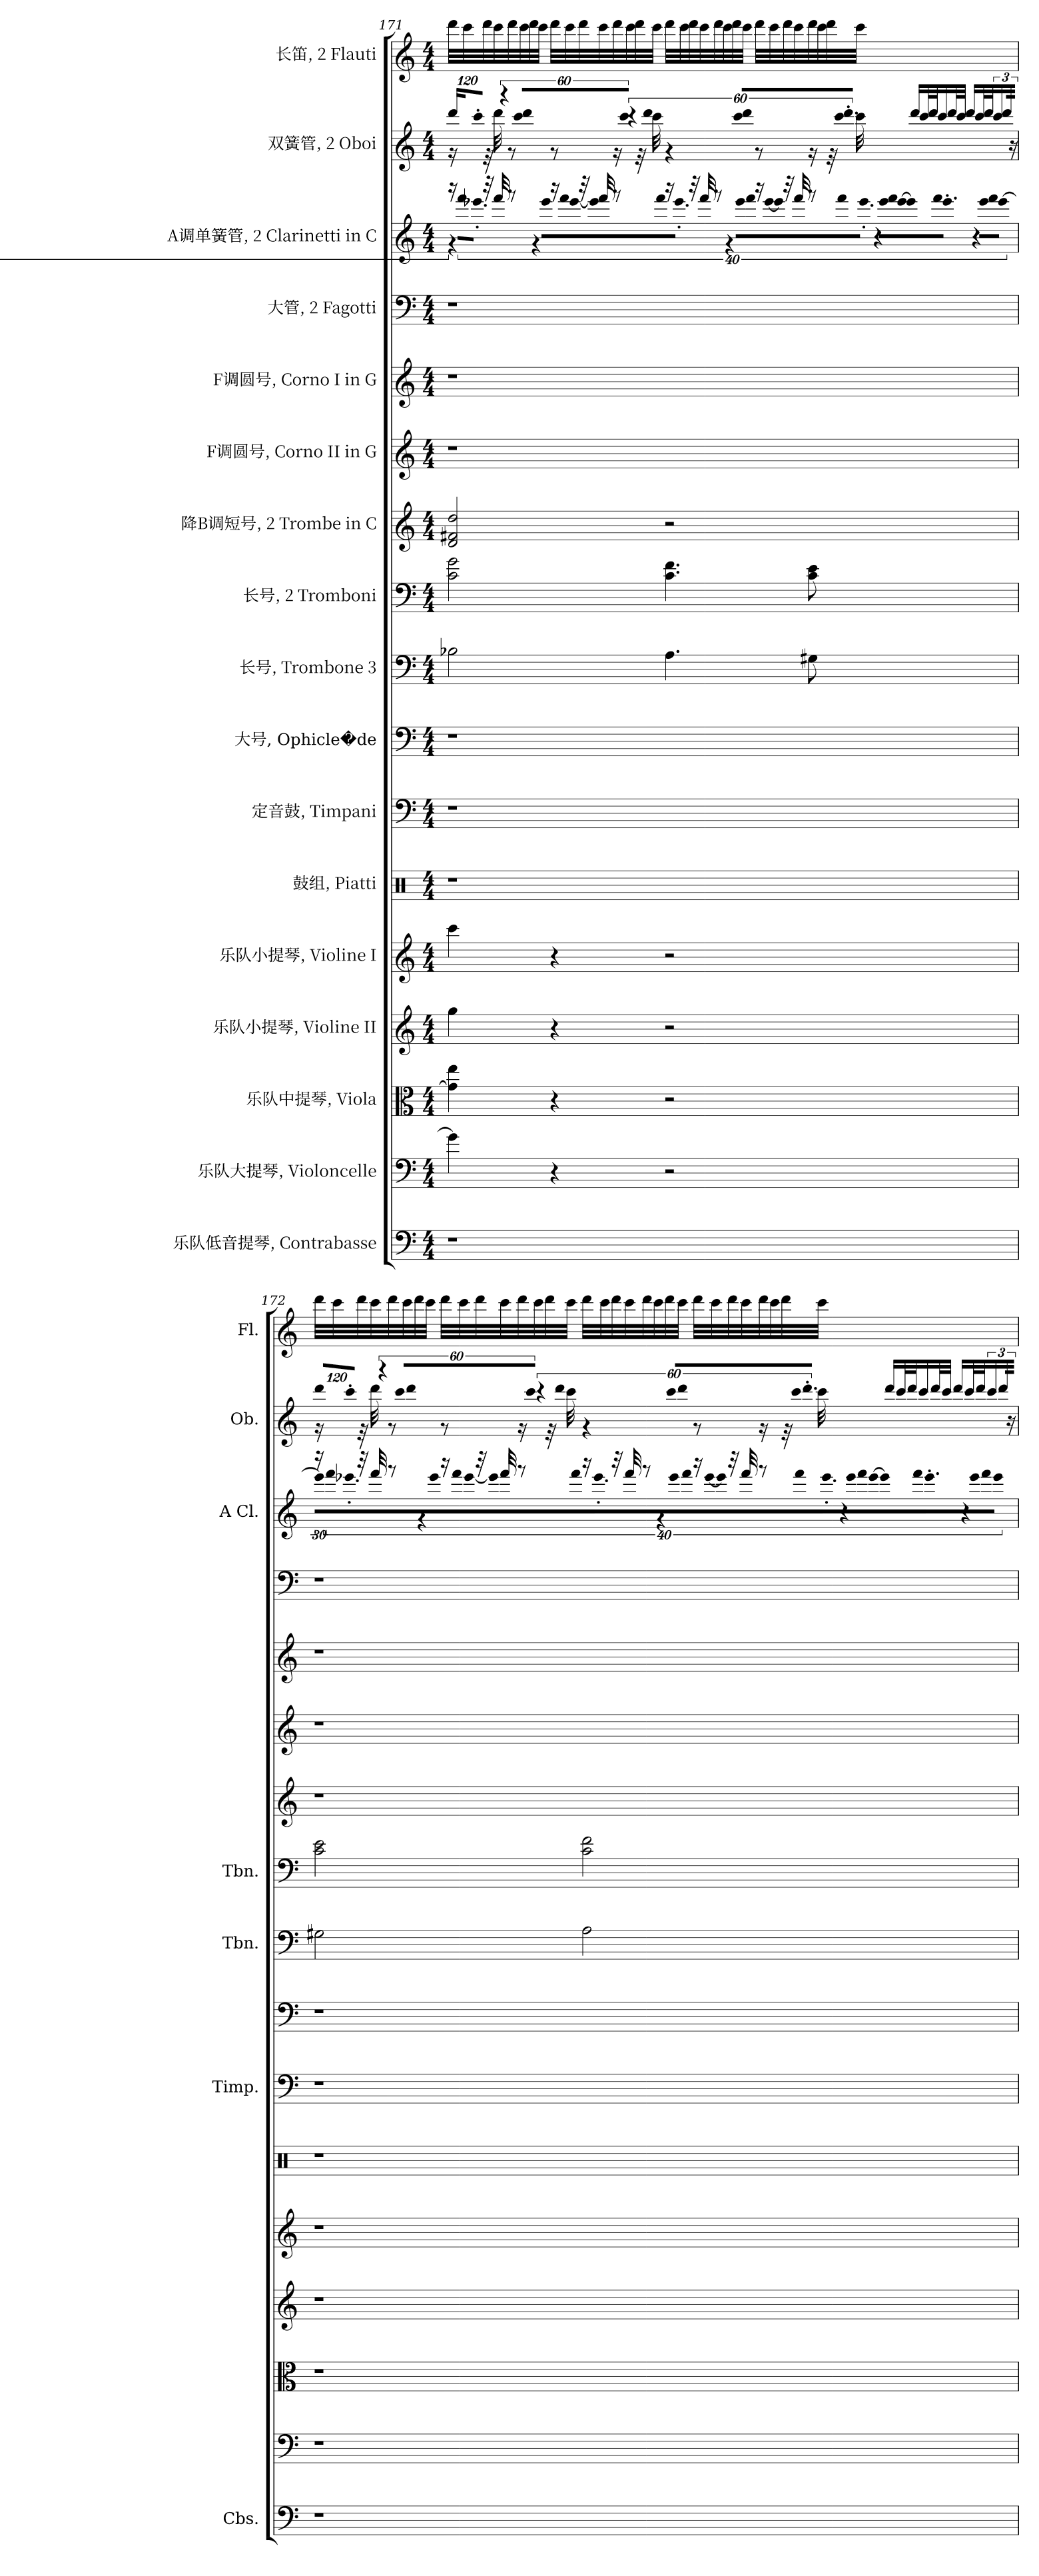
**kern	**kern	**kern	**kern	**kern	**kern	**kern	**kern	**kern	**kern	**kern	**kern	**kern	**kern	**kern	**kern	**kern
*part17	*part16	*part15	*part14	*part13	*part12	*part11	*part10	*part9	*part8	*part7	*part6	*part5	*part4	*part3	*part2	*part1
*staff17	*staff16	*staff15	*staff14	*staff13	*staff12	*staff11	*staff10	*staff9	*staff8	*staff7	*staff6	*staff5	*staff4	*staff3	*staff2	*staff1
*I"乐队低音提琴, Contrabasse	*I"乐队大提琴, Violoncelle	*I"乐队中提琴, Viola	*I"乐队小提琴, Violine II	*I"乐队小提琴, Violine I	*I"鼓组, Piatti	*I"定音鼓, Timpani	*I"大号, Ophicle�de	*I"长号, Trombone 3	*I"长号, 2 Tromboni	*I"降B调短号, 2 Trombe in C	*I"F调圆号, Corno II in G	*I"F调圆号, Corno I in G	*I"大管, 2 Fagotti	*I"A调单簧管, 2 Clarinetti in C	*I"双簧管, 2 Oboi	*I"长笛, 2 Flauti
*I'Cbs.	*	*	*	*	*	*I'Timp.	*	*I'Tbn.	*I'Tbn.	*	*	*	*	*I'A Cl.	*I'Ob.	*I'Fl.
!!LO:PB:g=z
*clefF4	*clefF4	*clefC3	*clefG2	*clefG2	*clefX	*clefF4	*clefF4	*clefF4	*clefF4	*clefG2	*clefG2	*clefG2	*clefF4	*clefG2	*clefG2	*clefG2
*ITrd7c12	*	*	*	*	*	*	*	*	*	*ITrd1c2	*ITrd4c7	*ITrd4c7	*	*ITrd2c3	*	*
*k[]	*k[]	*k[]	*k[]	*k[]	*k[]	*k[]	*k[]	*k[]	*k[]	*k[b-e-]	*k[b-]	*k[b-]	*k[]	*k[f#c#g#]	*k[]	*k[]
*M4/4	*M4/4	*M4/4	*M4/4	*M4/4	*M4/4	*M4/4	*M4/4	*M4/4	*M4/4	*M4/4	*M4/4	*M4/4	*M4/4	*M4/4	*M4/4	*M4/4
*MM165	*MM165	*MM165	*MM165	*MM165	*MM165	*MM165	*MM165	*MM165	*MM165	*MM165	*MM165	*MM165	*MM165	*MM165	*MM165	*MM165
=171	=171	=171	=171	=171	=171	=171	=171	=171	=171	=171	=171	=171	=171	=171	=171	=171
*	*	*	*	*	*	*	*	*	*	*	*	*	*	*^	*	*
!	!	!	!	!	!	!	!	!	!	!	!	!	!	!	!LO:N:vis=64	!LO:N:vis=16	!
*	*	*	*	*	*	*	*	*	*	*	*	*	*	*	*	*^	*
1r	4g\]	4g\] 4ee\	4gg\	4ccc\	1r	1r	1r	2B-X\	2c\ 2g\	2c/ 2en/ 2cc/	1r	1r	1r	16r	960%17r	1920%107ddd/LL	16r	32ddd\LLL
!	!	!	!	!	!	!	!	!	!	!	!	!	!	!	!LO:N:vis=32	!	!	!
.	.	.	.	.	.	.	.	.	.	.	.	.	.	.	640%23ddd\LLL	.	.	.
.	.	.	.	.	.	.	.	.	.	.	.	.	.	.	.	.	.	32ccc\
!	!	!	!	!	!	!	!	!	!	!	!	!	!	!	!LO:N:vis=32.	!	!	!
.	.	.	.	.	.	.	.	.	.	.	.	.	.	.	1920%103cccn'\JJJ	.	.	.
!	!	!	!	!	!	!	!	!	!	!	!	!	!	!	!	!LO:N:vis=16	!	!
.	.	.	.	.	.	.	.	.	.	.	.	.	.	.	.	1920%107ccc'/JJ	.	.
.	.	.	.	.	.	.	.	.	.	.	.	.	.	32r	.	.	32r	32ddd\
.	.	.	.	.	.	.	.	.	.	.	.	.	.	32ddd/	.	.	32ddd\	32ccc\
!	!	!	!	!	!	!	!	!	!	!	!	!	!	!	!LO:N:vis=32	!	!	!
.	.	.	.	.	.	.	.	.	.	.	.	.	.	.	640%23r	.	.	.
!	!	!	!	!	!	!	!	!	!	!	!	!	!	!	!	!LO:N:vis=32	!	!
.	.	.	.	.	.	.	.	.	.	.	.	.	.	.	.	1920%53r	.	.
.	.	.	.	.	.	.	.	.	.	.	.	.	.	8r	.	.	8r	32ddd\
!	!	!	!	!	!	!	!	!	!	!	!	!	!	!	!	!LO:N:vis=32	!	!
.	.	.	.	.	.	.	.	.	.	.	.	.	.	.	.	1920%53ccc/KLL	.	.
!	!	!	!	!	!	!	!	!	!	!	!	!	!	!	!LO:N:vis=32	!	!	!
.	.	.	.	.	.	.	.	.	.	.	.	.	.	.	640%23ccc\LLL	.	.	.
.	.	.	.	.	.	.	.	.	.	.	.	.	.	.	.	.	.	32ccc\
!	!	!	!	!	!	!	!	!	!	!	!	!	!	!	!	!LO:N:vis=16	!	!
.	.	.	.	.	.	.	.	.	.	.	.	.	.	.	.	1920%107ddd/	.	.
!	!	!	!	!	!	!	!	!	!	!	!	!	!	!	!LO:N:vis=32	!	!	!
.	.	.	.	.	.	.	.	.	.	.	.	.	.	.	640%23ddd\	.	.	.
.	.	.	.	.	.	.	.	.	.	.	.	.	.	.	.	.	.	32ddd\
!	!	!	!	!	!	!	!	!	!	!	!	!	!	!	!LO:N:vis=32	!	!	!
.	.	.	.	.	.	.	.	.	.	.	.	.	.	.	[640%23ccc\	.	.	.
.	.	.	.	.	.	.	.	.	.	.	.	.	.	.	.	.	.	32ccc\JJJ
!	!	!	!	!	!	!	!	!	!	!	!	!	!	!	!	!LO:N:vis=32	!	!
.	.	.	.	.	.	.	.	.	.	.	.	.	.	.	.	1920%53ccc/JJk	.	.
!	!	!	!	!	!	!	!	!	!	!	!	!	!	!	!	!LO:N:vis=32	!	!
.	4r	4r	4r	4r	.	.	.	.	.	.	.	.	.	16r	.	1920%53r	8r	32ddd\LLL
!	!	!	!	!	!	!	!	!	!	!	!	!	!	!	!LO:N:vis=256%9	!	!	!
.	.	.	.	.	.	.	.	.	.	.	.	.	.	.	960%17ccc\K]	.	.	.
!	!	!	!	!	!	!	!	!	!	!	!	!	!	!	!LO:N:vis=32	!	!	!
.	.	.	.	.	.	.	.	.	.	.	.	.	.	.	640%23ddd\	.	.	.
!	!	!	!	!	!	!	!	!	!	!	!	!	!	!	!	!LO:N:vis=32	!	!
.	.	.	.	.	.	.	.	.	.	.	.	.	.	.	.	1920%53ddd/	.	.
.	.	.	.	.	.	.	.	.	.	.	.	.	.	.	.	.	.	32ccc\
!	!	!	!	!	!	!	!	!	!	!	!	!	!	!	!LO:N:vis=32.	!	!	!
.	.	.	.	.	.	.	.	.	.	.	.	.	.	.	1920%103ccc'\JJJ	.	.	.
.	.	.	.	.	.	.	.	.	.	.	.	.	.	.	.	1920ryy	.	.
!	!	!	!	!	!	!	!	!	!	!	!	!	!	!	!	!LO:N:vis=32	!	!
.	.	.	.	.	.	.	.	.	.	.	.	.	.	.	.	1920%53ccc/KLL	.	.
.	.	.	.	.	.	.	.	.	.	.	.	.	.	32r	.	.	.	32ddd\
!	!	!	!	!	!	!	!	!	!	!	!	!	!	!	!	!LO:N:vis=16	!	!
.	.	.	.	.	.	.	.	.	.	.	.	.	.	.	.	1920%107ddd/	.	.
.	.	.	.	.	.	.	.	.	.	.	.	.	.	32ddd/	.	.	.	32ccc\
!	!	!	!	!	!	!	!	!	!	!	!	!	!	!	!LO:N:vis=32	!	!	!
.	.	.	.	.	.	.	.	.	.	.	.	.	.	.	640%23r	.	.	.
.	.	.	.	.	.	.	.	.	.	.	.	.	.	8r	.	.	16r	32ddd\
!	!	!	!	!	!	!	!	!	!	!	!	!	!	!	!	!LO:N:vis=32	!	!
.	.	.	.	.	.	.	.	.	.	.	.	.	.	.	.	1920%53ccc/K	.	.
!	!	!	!	!	!	!	!	!	!	!	!	!	!	!	!LO:N:vis=32	!	!	!
.	.	.	.	.	.	.	.	.	.	.	.	.	.	.	640%23ccc\LLL	.	.	.
.	.	.	.	.	.	.	.	.	.	.	.	.	.	.	.	.	.	32ccc\
.	.	.	.	.	.	.	.	.	.	.	.	.	.	.	.	18.ddd'/JJ	.	.
!	!	!	!	!	!	!	!	!	!	!	!	!	!	!	!LO:N:vis=32	!	!	!
.	.	.	.	.	.	.	.	.	.	.	.	.	.	.	640%23ddd\	.	.	.
.	.	.	.	.	.	.	.	.	.	.	.	.	.	.	.	.	32r	32ddd\
!	!	!	!	!	!	!	!	!	!	!	!	!	!	!	!LO:N:vis=32	!	!	!
.	.	.	.	.	.	.	.	.	.	.	.	.	.	.	[640%23ccc\	.	.	.
.	.	.	.	.	.	.	.	.	.	.	.	.	.	.	.	.	32ccc\	32ccc\JJJ
.	2r	2r	2r	2r	.	.	.	4.A\	4.c\ 4.f\	2r	.	.	.	16r	.	16ddd/LL	4r	32ddd\LLL
!	!	!	!	!	!	!	!	!	!	!	!	!	!	!	!LO:N:vis=256%9	!	!	!
.	.	.	.	.	.	.	.	.	.	.	.	.	.	.	960%17ccc\K]	.	.	.
!	!	!	!	!	!	!	!	!	!	!	!	!	!	!	!LO:N:vis=32	!	!	!
.	.	.	.	.	.	.	.	.	.	.	.	.	.	.	640%23ddd\	.	.	.
.	.	.	.	.	.	.	.	.	.	.	.	.	.	.	.	.	.	32ccc\
!	!	!	!	!	!	!	!	!	!	!	!	!	!	!	!LO:N:vis=32.	!	!	!
.	.	.	.	.	.	.	.	.	.	.	.	.	.	.	1920%103ccc'\JJJ	.	.	.
.	.	.	.	.	.	.	.	.	.	.	.	.	.	32r	.	32ccc/L	.	32ddd\
.	.	.	.	.	.	.	.	.	.	.	.	.	.	32ddd/	.	32ddd/J	.	32ccc\
!	!	!	!	!	!	!	!	!	!	!	!	!	!	!	!LO:N:vis=32	!	!	!
.	.	.	.	.	.	.	.	.	.	.	.	.	.	.	640%23r	.	.	.
.	.	.	.	.	.	.	.	.	.	.	.	.	.	8r	.	16ccc/	.	32ddd\
!	!	!	!	!	!	!	!	!	!	!	!	!	!	!	!LO:N:vis=32	!	!	!
.	.	.	.	.	.	.	.	.	.	.	.	.	.	.	640%23ccc\LLL	.	.	.
.	.	.	.	.	.	.	.	.	.	.	.	.	.	.	.	.	.	32ccc\
!	!	!	!	!	!	!	!	!	!	!	!	!	!	!	!LO:N:vis=32	!	!	!
.	.	.	.	.	.	.	.	.	.	.	.	.	.	.	640%23ddd\	.	.	.
.	.	.	.	.	.	.	.	.	.	.	.	.	.	.	.	32ddd/L	.	32ddd\
!	!	!	!	!	!	!	!	!	!	!	!	!	!	!	!LO:N:vis=32	!	!	!
.	.	.	.	.	.	.	.	.	.	.	.	.	.	.	[640%23ccc\	.	.	.
.	.	.	.	.	.	.	.	.	.	.	.	.	.	.	.	32ccc/JJJ	.	32ccc\JJJ
.	.	.	.	.	.	.	.	.	.	.	.	.	.	16r	.	16ddd/LL	8r	32ddd\LLL
!	!	!	!	!	!	!	!	!	!	!	!	!	!	!	!LO:N:vis=256%9	!	!	!
.	.	.	.	.	.	.	.	.	.	.	.	.	.	.	960%17ccc\K]	.	.	.
!	!	!	!	!	!	!	!	!	!	!	!	!	!	!	!LO:N:vis=32	!	!	!
.	.	.	.	.	.	.	.	.	.	.	.	.	.	.	640%23ddd\	.	.	.
.	.	.	.	.	.	.	.	.	.	.	.	.	.	.	.	.	.	32ccc\
!	!	!	!	!	!	!	!	!	!	!	!	!	!	!	!LO:N:vis=32.	!	!	!
.	.	.	.	.	.	.	.	.	.	.	.	.	.	.	1920%103ccc'\JJJ	.	.	.
.	.	.	.	.	.	.	.	.	.	.	.	.	.	32r	.	32ccc/L	.	32ddd\
.	.	.	.	.	.	.	.	.	.	.	.	.	.	32ddd/	.	32ddd/J	.	32ccc\
!	!	!	!	!	!	!	!	!	!	!	!	!	!	!	!LO:N:vis=32	!	!	!
.	.	.	.	.	.	.	.	.	.	.	.	.	.	.	640%23r	.	.	.
.	.	.	.	.	.	.	.	8G#X\	8c\ 8e\	.	.	.	.	8r	.	24ccc/	16r	32ddd\
!	!	!	!	!	!	!	!	!	!	!	!	!	!	!	!LO:N:vis=32	!	!	!
.	.	.	.	.	.	.	.	.	.	.	.	.	.	.	640%23ccc\LLL	.	.	.
.	.	.	.	.	.	.	.	.	.	.	.	.	.	.	.	.	.	32ccc\
.	.	.	.	.	.	.	.	.	.	.	.	.	.	.	.	24ddd/JJ	.	.
!	!	!	!	!	!	!	!	!	!	!	!	!	!	!	!LO:N:vis=32	!	!	!
.	.	.	.	.	.	.	.	.	.	.	.	.	.	.	640%23ddd\	.	.	.
.	.	.	.	.	.	.	.	.	.	.	.	.	.	.	.	.	32r	32ddd\
.	.	.	.	.	.	.	.	.	.	.	.	.	.	.	.	24r	.	.
!	!	!	!	!	!	!	!	!	!	!	!	!	!	!	!LO:N:vis=32	!	!	!
.	.	.	.	.	.	.	.	.	.	.	.	.	.	.	[640%23ccc\JJJ	.	.	.
.	.	.	.	.	.	.	.	.	.	.	.	.	.	.	.	.	32ccc\	32ccc\JJJ
240ryy	240ryy	240ryy	240ryy	240ryy	240ryy	240ryy	240ryy	240ryy	240ryy	240ryy	240ryy	240ryy	240ryy	240ryy	.	240ryy	240ryy	240ryy
!!LO:PB:g=z
=172	=172	=172	=172	=172	=172	=172	=172	=172	=172	=172	=172	=172	=172	=172	=172	=172	=172	=172
!	!	!	!	!	!	!	!	!	!	!	!	!	!	!	!LO:N:vis=256%9	!LO:N:vis=16	!	!
1r	1r	1r	1r	1r	1r	1r	1r	2G#X\	2c\ 2e\	1r	1r	1r	1r	16r	960%17ccc\KLLL]	1920%107ddd/LL	16r	32ddd\LLL
!	!	!	!	!	!	!	!	!	!	!	!	!	!	!	!LO:N:vis=32	!	!	!
.	.	.	.	.	.	.	.	.	.	.	.	.	.	.	640%23ddd\	.	.	.
.	.	.	.	.	.	.	.	.	.	.	.	.	.	.	.	.	.	32ccc\
!	!	!	!	!	!	!	!	!	!	!	!	!	!	!	!LO:N:vis=32.	!	!	!
.	.	.	.	.	.	.	.	.	.	.	.	.	.	.	1920%103cccn'\JJJ	.	.	.
!	!	!	!	!	!	!	!	!	!	!	!	!	!	!	!	!LO:N:vis=16	!	!
.	.	.	.	.	.	.	.	.	.	.	.	.	.	.	.	1920%107ccc'/JJ	.	.
.	.	.	.	.	.	.	.	.	.	.	.	.	.	32r	.	.	32r	32ddd\
.	.	.	.	.	.	.	.	.	.	.	.	.	.	32ddd/	.	.	32ddd\	32ccc\
!	!	!	!	!	!	!	!	!	!	!	!	!	!	!	!LO:N:vis=32	!	!	!
.	.	.	.	.	.	.	.	.	.	.	.	.	.	.	640%23r	.	.	.
!	!	!	!	!	!	!	!	!	!	!	!	!	!	!	!	!LO:N:vis=32	!	!
.	.	.	.	.	.	.	.	.	.	.	.	.	.	.	.	1920%53r	.	.
.	.	.	.	.	.	.	.	.	.	.	.	.	.	8r	.	.	8r	32ddd\
!	!	!	!	!	!	!	!	!	!	!	!	!	!	!	!	!LO:N:vis=32	!	!
.	.	.	.	.	.	.	.	.	.	.	.	.	.	.	.	1920%53ccc/KLL	.	.
!	!	!	!	!	!	!	!	!	!	!	!	!	!	!	!LO:N:vis=32	!	!	!
.	.	.	.	.	.	.	.	.	.	.	.	.	.	.	640%23ccc\LLL	.	.	.
.	.	.	.	.	.	.	.	.	.	.	.	.	.	.	.	.	.	32ccc\
!	!	!	!	!	!	!	!	!	!	!	!	!	!	!	!	!LO:N:vis=16	!	!
.	.	.	.	.	.	.	.	.	.	.	.	.	.	.	.	1920%107ddd/	.	.
!	!	!	!	!	!	!	!	!	!	!	!	!	!	!	!LO:N:vis=32	!	!	!
.	.	.	.	.	.	.	.	.	.	.	.	.	.	.	640%23ddd\	.	.	.
.	.	.	.	.	.	.	.	.	.	.	.	.	.	.	.	.	.	32ddd\
!	!	!	!	!	!	!	!	!	!	!	!	!	!	!	!LO:N:vis=32	!	!	!
.	.	.	.	.	.	.	.	.	.	.	.	.	.	.	[640%23ccc\	.	.	.
.	.	.	.	.	.	.	.	.	.	.	.	.	.	.	.	.	.	32ccc\JJJ
!	!	!	!	!	!	!	!	!	!	!	!	!	!	!	!	!LO:N:vis=32	!	!
.	.	.	.	.	.	.	.	.	.	.	.	.	.	.	.	1920%53ccc/JJk	.	.
!	!	!	!	!	!	!	!	!	!	!	!	!	!	!	!	!LO:N:vis=32	!	!
.	.	.	.	.	.	.	.	.	.	.	.	.	.	16r	.	1920%53r	8r	32ddd\LLL
!	!	!	!	!	!	!	!	!	!	!	!	!	!	!	!LO:N:vis=256%9	!	!	!
.	.	.	.	.	.	.	.	.	.	.	.	.	.	.	960%17ccc\K]	.	.	.
!	!	!	!	!	!	!	!	!	!	!	!	!	!	!	!LO:N:vis=32	!	!	!
.	.	.	.	.	.	.	.	.	.	.	.	.	.	.	640%23ddd\	.	.	.
!	!	!	!	!	!	!	!	!	!	!	!	!	!	!	!	!LO:N:vis=32	!	!
.	.	.	.	.	.	.	.	.	.	.	.	.	.	.	.	1920%53ddd/	.	.
.	.	.	.	.	.	.	.	.	.	.	.	.	.	.	.	.	.	32ccc\
!	!	!	!	!	!	!	!	!	!	!	!	!	!	!	!LO:N:vis=32.	!	!	!
.	.	.	.	.	.	.	.	.	.	.	.	.	.	.	1920%103ccc'\JJJ	.	.	.
.	.	.	.	.	.	.	.	.	.	.	.	.	.	.	.	1920ryy	.	.
!	!	!	!	!	!	!	!	!	!	!	!	!	!	!	!	!LO:N:vis=32	!	!
.	.	.	.	.	.	.	.	.	.	.	.	.	.	.	.	1920%53ccc/KLL	.	.
.	.	.	.	.	.	.	.	.	.	.	.	.	.	32r	.	.	.	32ddd\
!	!	!	!	!	!	!	!	!	!	!	!	!	!	!	!	!LO:N:vis=16	!	!
.	.	.	.	.	.	.	.	.	.	.	.	.	.	.	.	1920%107ddd/	.	.
.	.	.	.	.	.	.	.	.	.	.	.	.	.	32ddd/	.	.	.	32ccc\
!	!	!	!	!	!	!	!	!	!	!	!	!	!	!	!LO:N:vis=32	!	!	!
.	.	.	.	.	.	.	.	.	.	.	.	.	.	.	640%23r	.	.	.
.	.	.	.	.	.	.	.	.	.	.	.	.	.	8r	.	.	16r	32ddd\
!	!	!	!	!	!	!	!	!	!	!	!	!	!	!	!	!LO:N:vis=32	!	!
.	.	.	.	.	.	.	.	.	.	.	.	.	.	.	.	1920%53ccc/K	.	.
!	!	!	!	!	!	!	!	!	!	!	!	!	!	!	!LO:N:vis=32	!	!	!
.	.	.	.	.	.	.	.	.	.	.	.	.	.	.	640%23ccc\LLL	.	.	.
.	.	.	.	.	.	.	.	.	.	.	.	.	.	.	.	.	.	32ccc\
.	.	.	.	.	.	.	.	.	.	.	.	.	.	.	.	18.ddd'/JJ	.	.
!	!	!	!	!	!	!	!	!	!	!	!	!	!	!	!LO:N:vis=32	!	!	!
.	.	.	.	.	.	.	.	.	.	.	.	.	.	.	640%23ddd\	.	.	.
.	.	.	.	.	.	.	.	.	.	.	.	.	.	.	.	.	32r	32ddd\
!	!	!	!	!	!	!	!	!	!	!	!	!	!	!	!LO:N:vis=32	!	!	!
.	.	.	.	.	.	.	.	.	.	.	.	.	.	.	[640%23ccc\	.	.	.
.	.	.	.	.	.	.	.	.	.	.	.	.	.	.	.	.	32ccc\	32ccc\JJJ
.	.	.	.	.	.	.	.	2A\	2c\ 2f\	.	.	.	.	16r	.	16ddd/LL	4r	32ddd\LLL
!	!	!	!	!	!	!	!	!	!	!	!	!	!	!	!LO:N:vis=256%9	!	!	!
.	.	.	.	.	.	.	.	.	.	.	.	.	.	.	960%17ccc\K]	.	.	.
!	!	!	!	!	!	!	!	!	!	!	!	!	!	!	!LO:N:vis=32	!	!	!
.	.	.	.	.	.	.	.	.	.	.	.	.	.	.	640%23ddd\	.	.	.
.	.	.	.	.	.	.	.	.	.	.	.	.	.	.	.	.	.	32ccc\
!	!	!	!	!	!	!	!	!	!	!	!	!	!	!	!LO:N:vis=32.	!	!	!
.	.	.	.	.	.	.	.	.	.	.	.	.	.	.	1920%103ccc'\JJJ	.	.	.
.	.	.	.	.	.	.	.	.	.	.	.	.	.	32r	.	32ccc/L	.	32ddd\
.	.	.	.	.	.	.	.	.	.	.	.	.	.	32ddd/	.	32ddd/J	.	32ccc\
!	!	!	!	!	!	!	!	!	!	!	!	!	!	!	!LO:N:vis=32	!	!	!
.	.	.	.	.	.	.	.	.	.	.	.	.	.	.	640%23r	.	.	.
.	.	.	.	.	.	.	.	.	.	.	.	.	.	8r	.	16ccc/	.	32ddd\
!	!	!	!	!	!	!	!	!	!	!	!	!	!	!	!LO:N:vis=32	!	!	!
.	.	.	.	.	.	.	.	.	.	.	.	.	.	.	640%23ccc\LLL	.	.	.
.	.	.	.	.	.	.	.	.	.	.	.	.	.	.	.	.	.	32ccc\
!	!	!	!	!	!	!	!	!	!	!	!	!	!	!	!LO:N:vis=32	!	!	!
.	.	.	.	.	.	.	.	.	.	.	.	.	.	.	640%23ddd\	.	.	.
.	.	.	.	.	.	.	.	.	.	.	.	.	.	.	.	32ddd/L	.	32ddd\
!	!	!	!	!	!	!	!	!	!	!	!	!	!	!	!LO:N:vis=32	!	!	!
.	.	.	.	.	.	.	.	.	.	.	.	.	.	.	[640%23ccc\	.	.	.
.	.	.	.	.	.	.	.	.	.	.	.	.	.	.	.	32ccc/JJJ	.	32ccc\JJJ
.	.	.	.	.	.	.	.	.	.	.	.	.	.	16r	.	16ddd/LL	8r	32ddd\LLL
!	!	!	!	!	!	!	!	!	!	!	!	!	!	!	!LO:N:vis=256%9	!	!	!
.	.	.	.	.	.	.	.	.	.	.	.	.	.	.	960%17ccc\K]	.	.	.
!	!	!	!	!	!	!	!	!	!	!	!	!	!	!	!LO:N:vis=32	!	!	!
.	.	.	.	.	.	.	.	.	.	.	.	.	.	.	640%23ddd\	.	.	.
.	.	.	.	.	.	.	.	.	.	.	.	.	.	.	.	.	.	32ccc\
!	!	!	!	!	!	!	!	!	!	!	!	!	!	!	!LO:N:vis=32.	!	!	!
.	.	.	.	.	.	.	.	.	.	.	.	.	.	.	1920%103ccc'\JJJ	.	.	.
.	.	.	.	.	.	.	.	.	.	.	.	.	.	32r	.	32ccc/L	.	32ddd\
.	.	.	.	.	.	.	.	.	.	.	.	.	.	32ddd/	.	32ddd/J	.	32ccc\
!	!	!	!	!	!	!	!	!	!	!	!	!	!	!	!LO:N:vis=32	!	!	!
.	.	.	.	.	.	.	.	.	.	.	.	.	.	.	640%23r	.	.	.
*	*	*	*	*	*	*	*	*	*	*	*	*	*	*	*	*	*	*MM137
.	.	.	.	.	.	.	.	.	.	.	.	.	.	8r	.	24ccc/	16r	32ddd\
!	!	!	!	!	!	!	!	!	!	!	!	!	!	!	!LO:N:vis=32	!	!	!
.	.	.	.	.	.	.	.	.	.	.	.	.	.	.	640%23ccc\LLL	.	.	.
.	.	.	.	.	.	.	.	.	.	.	.	.	.	.	.	.	.	32ccc\
.	.	.	.	.	.	.	.	.	.	.	.	.	.	.	.	24ddd/JJ	.	.
!	!	!	!	!	!	!	!	!	!	!	!	!	!	!	!LO:N:vis=32	!	!	!
.	.	.	.	.	.	.	.	.	.	.	.	.	.	.	640%23ddd\	.	.	.
.	.	.	.	.	.	.	.	.	.	.	.	.	.	.	.	.	32r	32ddd\
.	.	.	.	.	.	.	.	.	.	.	.	.	.	.	.	24r	.	.
!	!	!	!	!	!	!	!	!	!	!	!	!	!	!	!LO:N:vis=32	!	!	!
.	.	.	.	.	.	.	.	.	.	.	.	.	.	.	[640%23ccc\JJJ	.	.	.
.	.	.	.	.	.	.	.	.	.	.	.	.	.	.	.	.	32ccc\	32ccc\JJJ
240ryy	240ryy	240ryy	240ryy	240ryy	240ryy	240ryy	240ryy	240ryy	240ryy	240ryy	240ryy	240ryy	240ryy	240ryy	.	240ryy	240ryy	240ryy
*	*	*	*	*	*	*	*	*	*	*	*	*	*	*v	*v	*	*	*
*	*	*	*	*	*	*	*	*	*	*	*	*	*	*	*v	*v	*
=	=	=	=	=	=	=	=	=	=	=	=	=	=	=	=	=
*-	*-	*-	*-	*-	*-	*-	*-	*-	*-	*-	*-	*-	*-	*-	*-	*-
